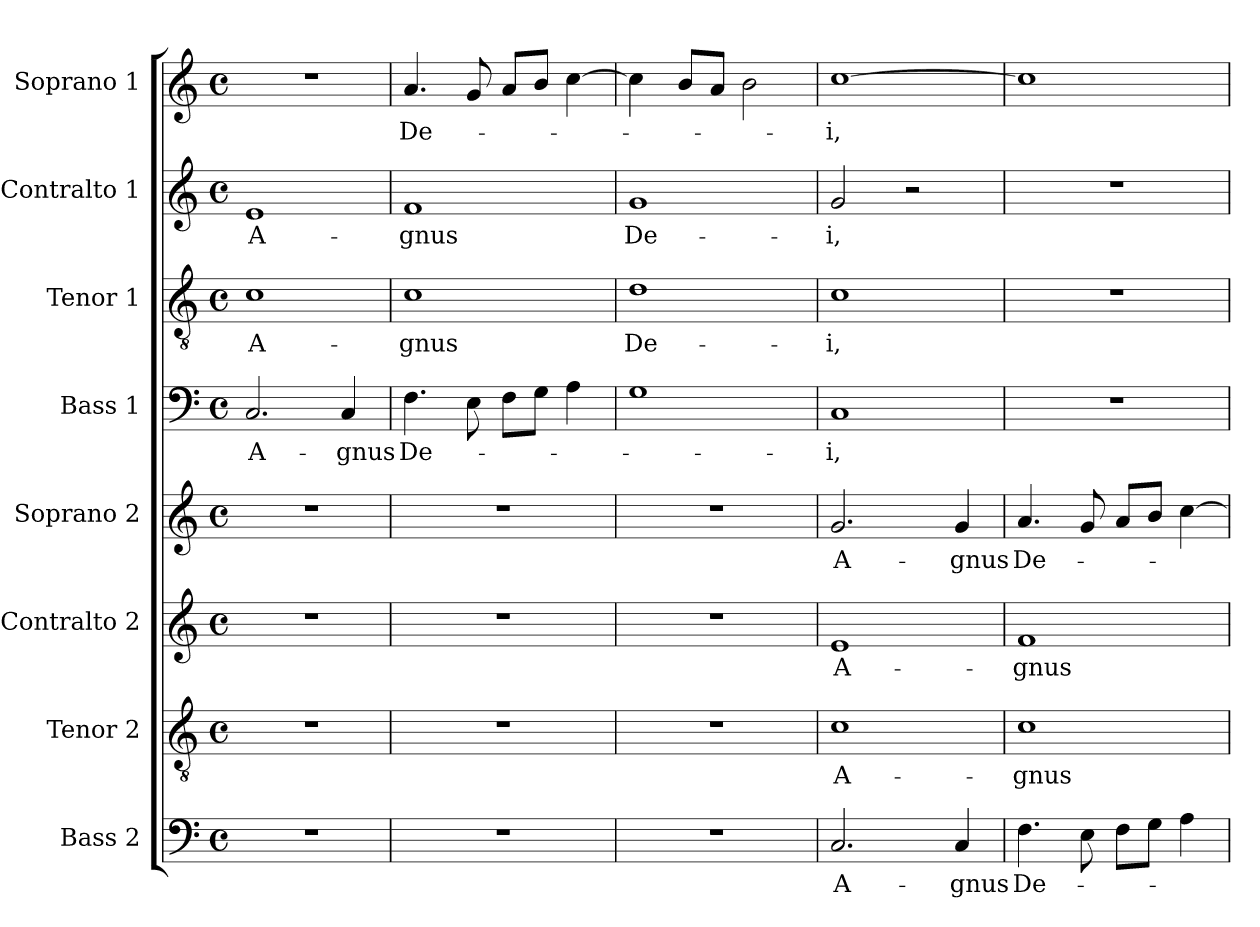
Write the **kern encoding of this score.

**kern	**text	**kern	**text	**kern	**text	**kern	**text	**kern	**text	**kern	**text	**kern	**text	**kern	**text
*part8	*part8	*part7	*part7	*part6	*part6	*part5	*part5	*part4	*part4	*part3	*part3	*part2	*part2	*part1	*part1
*staff8	*staff8	*staff7	*staff7	*staff6	*staff6	*staff5	*staff5	*staff4	*staff4	*staff3	*staff3	*staff2	*staff2	*staff1	*staff1
*I"Bass 2	*	*I"Tenor 2	*	*I"Contralto 2	*	*I"Soprano 2	*	*I"Bass 1	*	*I"Tenor 1	*	*I"Contralto 1	*	*I"Soprano 1	*
*I'B 2	*	*I'T 2	*	*I'CAlt. 2	*	*I'S 2	*	*I'B 1	*	*I'T 1	*	*I'CAlt. 1	*	*I'S 1	*
*clefF4	*	*clefGv2	*	*clefG2	*	*clefG2	*	*clefF4	*	*clefGv2	*	*clefG2	*	*clefG2	*
*k[]	*	*k[]	*	*k[]	*	*k[]	*	*k[]	*	*k[]	*	*k[]	*	*k[]	*
*C:	*	*C:	*	*C:	*	*C:	*	*C:	*	*C:	*	*C:	*	*C:	*
*M4/4	*	*M4/4	*	*M4/4	*	*M4/4	*	*M4/4	*	*M4/4	*	*M4/4	*	*M4/4	*
*met(c)	*	*met(c)	*	*met(c)	*	*met(c)	*	*met(c)	*	*met(c)	*	*met(c)	*	*met(c)	*
=1	=1	=1	=1	=1	=1	=1	=1	=1	=1	=1	=1	=1	=1	=1	=1
1r	.	1r	.	1r	.	1r	.	2.C/	A-	1c	A-	1e	A-	1r	.
.	.	.	.	.	.	.	.	4C/	-gnus	.	.	.	.	.	.
=2	=2	=2	=2	=2	=2	=2	=2	=2	=2	=2	=2	=2	=2	=2	=2
1r	.	1r	.	1r	.	1r	.	4.F\	De-	1c	-gnus	1f	-gnus	4.a/	De-
.	.	.	.	.	.	.	.	8E\	.	.	.	.	.	8g/	.
.	.	.	.	.	.	.	.	8F\L	.	.	.	.	.	8a/L	.
.	.	.	.	.	.	.	.	8G\J	.	.	.	.	.	8b/J	.
.	.	.	.	.	.	.	.	4A\	.	.	.	.	.	[4cc\	.
=3	=3	=3	=3	=3	=3	=3	=3	=3	=3	=3	=3	=3	=3	=3	=3
1r	.	1r	.	1r	.	1r	.	1G	.	1d	De-	1g	De-	4cc\]	.
.	.	.	.	.	.	.	.	.	.	.	.	.	.	8b/L	.
.	.	.	.	.	.	.	.	.	.	.	.	.	.	8a/J	.
.	.	.	.	.	.	.	.	.	.	.	.	.	.	2b\	.
=4	=4	=4	=4	=4	=4	=4	=4	=4	=4	=4	=4	=4	=4	=4	=4
2.C/	A-	1c	A-	1e	A-	2.g/	A-	1C	-i,	1c	-i,	2g/	-i,	[1cc	-i,
.	.	.	.	.	.	.	.	.	.	.	.	2r	.	.	.
4C/	-gnus	.	.	.	.	4g/	-gnus	.	.	.	.	.	.	.	.
=5	=5	=5	=5	=5	=5	=5	=5	=5	=5	=5	=5	=5	=5	=5	=5
4.F\	De-	1c	-gnus	1f	-gnus	4.a/	De-	1r	.	1r	.	1r	.	1cc]	.
8E\	.	.	.	.	.	8g/	.	.	.	.	.	.	.	.	.
8F\L	.	.	.	.	.	8a/L	.	.	.	.	.	.	.	.	.
8G\J	.	.	.	.	.	8b/J	.	.	.	.	.	.	.	.	.
4A\	.	.	.	.	.	[4cc\	.	.	.	.	.	.	.	.	.
=	=	=	=	=	=	=	=	=	=	=	=	=	=	=	=
*-	*-	*-	*-	*-	*-	*-	*-	*-	*-	*-	*-	*-	*-	*-	*-
